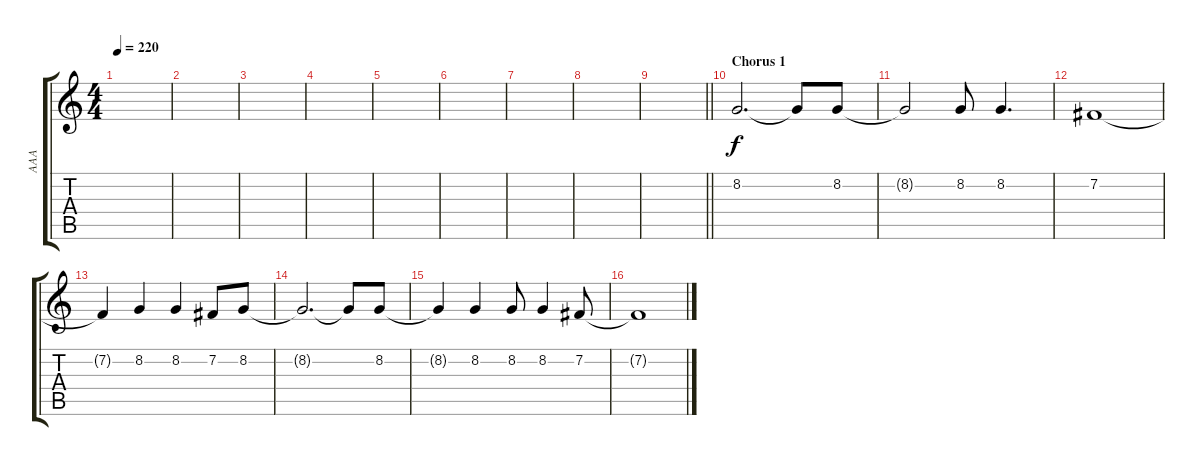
\track ("AAA" "AAA") {instrument englishhorn}
\staff {score tabs}
\tuning (E4 B3 G3 D3 A2 E2) {hide}
\ts (4 4)
\tempo 220
\clef g2
\ks c
|
|
|
|
|
|
|
|
\barLineRight lightlight
|
\section ("" "Chorus 1")
8.2.2{d} 8.2{t}.8 8.2.8 |
8.2{t}.2 8.2.8 8.2.4{d} |
7.2.1 |
7.2{t}.4 8.2.4 8.2.4 7.2.8 8.2.8 |
8.2{t}.2{d} 8.2{t}.8 8.2.8 |
8.2{t}.4 8.2.4 8.2.8 8.2.4 7.2.8 |
7.2{t}.1
